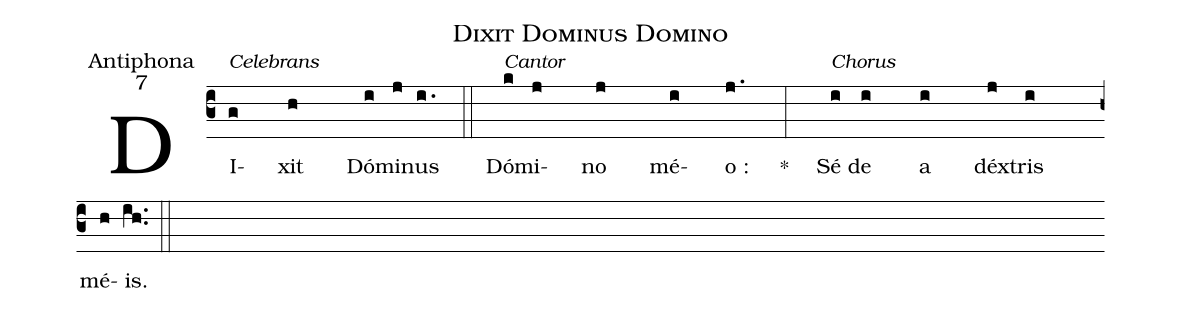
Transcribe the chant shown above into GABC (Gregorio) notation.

name:Dixit Dominus Domino;
office-part:Antiphona;
mode:7;
%%
(c3)  DI<alt>Celebrans</alt>(g)xit(h) Dó(i)mi(j)nus(i.) (::) Dó<alt>Cantor</alt>(k)mi(j)no(j) mé(i)o :(j.) *(:) Sé<alt>Chorus</alt> (i)de(i) a(i) déx(j)tris(i) (z) mé(h)is.(ih..) (::)
